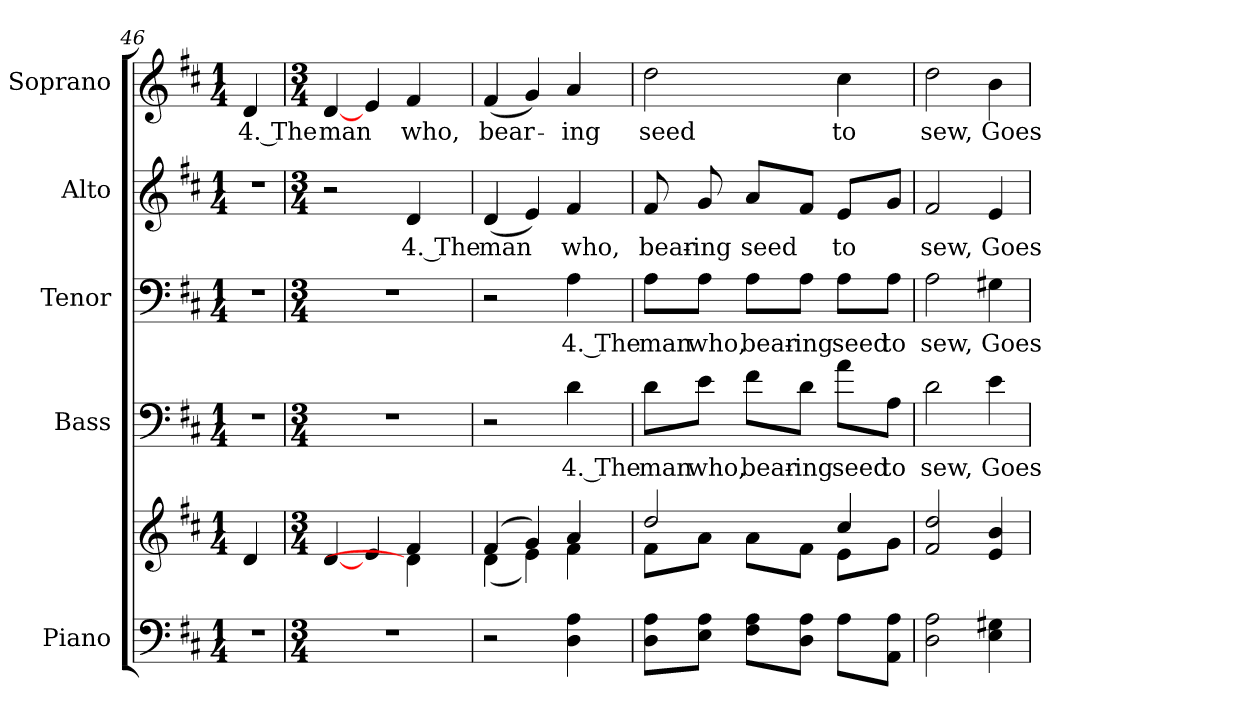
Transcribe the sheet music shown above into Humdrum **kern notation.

**kern	**kern	**kern	**text	**kern	**text	**kern	**text	**kern	**text
*part5	*part5	*part4	*part4	*part3	*part3	*part2	*part2	*part1	*part1
*staff6	*staff5	*staff4	*staff4	*staff3	*staff3	*staff2	*staff2	*staff1	*staff1
*I"Piano	*	*I"Bass	*	*I"Tenor	*	*I"Alto	*	*I"Soprano	*
*I'Pno.	*	*I'B.	*	*I'T.	*	*I'A.	*	*I'S.	*
*clefF4	*clefG2	*clefF4	*	*clefF4	*	*clefG2	*	*clefG2	*
*	*	*ITrd7c12	*	*	*	*	*	*	*
*k[f#c#]	*k[f#c#]	*k[f#c#]	*	*k[f#c#]	*	*k[f#c#]	*	*k[f#c#]	*
*D:	*D:	*D:	*	*D:	*	*D:	*	*D:	*
*M1/4	*M1/4	*M1/4	*	*M1/4	*	*M1/4	*	*M1/4	*
=46	=46	=46	=46	=46	=46	=46	=46	=46	=46
!LO:N:vis=1	!	!LO:N:vis=1	!	!LO:N:vis=1	!	!LO:N:vis=1	!	!	!
!	!	!	!	!	!	!	!	!	!LO:LY:b:color=#000000
4r	4di/	4r	.	4r	.	4r	.	4di/	4. The
=47	=47	=47	=47	=47	=47	=47	=47	=47	=47
*M3/4	*M3/4	*M3/4	*	*M3/4	*	*M3/4	*	*M3/4	*
!LO:N:vis=1	!	!LO:N:vis=1	!	!LO:N:vis=1	!	!	!	!	!
*	*^	*	*	*	*	*	*	*	*
!	!	!	!	!	!	!	!	!	!	!LO:LY:b:color=#000000
2.r	[<4di/	2ryy	2.r	.	2.r	.	2r	.	[<4di/	man
.	4ei/	.	.	.	.	.	.	.	4ei/	.
!	!	!	!	!	!	!	!	!LO:LY:b:color=#000000	!	!
!	!	!	!	!	!	!	!	!	!	!LO:LY:b:color=#000000
.	4f#i/	4di\]	.	.	.	.	4di/	4. The	4f#i/	who,
=48	=48	=48	=48	=48	=48	=48	=48	=48	=48	=48
!	!	!	!	!	!	!	!	!LO:LY:b:color=#000000	!	!
!	!	!	!	!	!	!	!	!	!	!LO:LY:b:color=#000000
2r	(4f#i/	(4di\	2r	.	2r	.	(4di/	man	(4f#i/	bear-
.	4gi/)	4ei\)	.	.	.	.	4ei/)	.	4gi/)	.
!	!	!	!	!LO:LY:b:color=#000000	!	!	!	!	!	!
!	!	!	!	!	!	!LO:LY:b:color=#000000	!	!	!	!
!	!	!	!	!	!	!	!	!LO:LY:b:color=#000000	!	!
!	!	!	!	!	!	!	!	!	!	!LO:LY:b:color=#000000
4Di\ 4Ai	4ai/	4f#i\	4Di\	4. The	4Ai\	4. The	4f#i/	who,	4ai/	-ing
!!LO:PB:g=z
=49	=49	=49	=49	=49	=49	=49	=49	=49	=49	=49
!	!	!	!	!LO:LY:b:color=#000000	!	!	!	!	!	!
!	!	!	!	!	!	!LO:LY:b:color=#000000	!	!	!	!
!	!	!	!	!	!	!	!	!LO:LY:b:color=#000000	!	!
!	!	!	!	!	!	!	!	!	!	!LO:LY:b:color=#000000
8Di\ 8Ai\L	2ddi/	8f#i\L	8Di\L	man	8Ai\L	man	8f#i/	bear-	2ddi\	seed
!	!	!	!	!LO:LY:b:color=#000000	!	!	!	!	!	!
!	!	!	!	!	!	!LO:LY:b:color=#000000	!	!	!	!
!	!	!	!	!	!	!	!	!LO:LY:b:color=#000000	!	!
8Ei\ 8Ai\J	.	8ai\J	8Ei\J	who,	8Ai\J	who,	8gi/	-ing	.	.
!	!	!	!	!LO:LY:b:color=#000000	!	!	!	!	!	!
!	!	!	!	!	!	!LO:LY:b:color=#000000	!	!	!	!
!	!	!	!	!	!	!	!	!LO:LY:b:color=#000000	!	!
8F#i\ 8Ai\L	.	8ai\L	8F#i\L	bear-	8Ai\L	bear-	8ai/L	seed	.	.
!	!	!	!	!LO:LY:b:color=#000000	!	!	!	!	!	!
!	!	!	!	!	!	!LO:LY:b:color=#000000	!	!	!	!
8Di\ 8Ai\J	.	8f#i\J	8Di\J	-ing	8Ai\J	-ing	8f#i/J	.	.	.
!	!	!	!	!LO:LY:b:color=#000000	!	!	!	!	!	!
!	!	!	!	!	!	!LO:LY:b:color=#000000	!	!	!	!
!	!	!	!	!	!	!	!	!LO:LY:b:color=#000000	!	!
!	!	!	!	!	!	!	!	!	!	!LO:LY:b:color=#000000
8Ai\L	4cc#i/	8ei\L	8Ai\L	seed	8Ai\L	seed	8ei/L	to	4cc#i\	to
!	!	!	!	!LO:LY:b:color=#000000	!	!	!	!	!	!
!	!	!	!	!	!	!LO:LY:b:color=#000000	!	!	!	!
8AAi\ 8Ai\J	.	8gi\J	8AAi\J	to	8Ai\J	to	8gi/J	.	.	.
*	*v	*v	*	*	*	*	*	*	*	*
=50	=50	=50	=50	=50	=50	=50	=50	=50	=50
*	*^	*	*	*	*	*	*	*	*
!	!	!	!	!LO:LY:b:color=#000000	!	!	!	!	!	!
*	*v	*v	*	*	*	*	*	*	*	*
*	*^	*	*	*	*	*	*	*	*
!	!	!	!	!	!	!LO:LY:b:color=#000000	!	!	!	!
*	*v	*v	*	*	*	*	*	*	*	*
*	*^	*	*	*	*	*	*	*	*
!	!	!	!	!	!	!	!	!LO:LY:b:color=#000000	!	!
*	*v	*v	*	*	*	*	*	*	*	*
*	*^	*	*	*	*	*	*	*	*
!	!	!	!	!	!	!	!	!	!	!LO:LY:b:color=#000000
*	*v	*v	*	*	*	*	*	*	*	*
2Di\ 2Ai	2f#i/ 2ddi	2Di\	sew,	2Ai\	sew,	2f#i/	sew,	2ddi\	sew,
!	!	!	!LO:LY:b:color=#000000	!	!	!	!	!	!
!	!	!	!	!	!LO:LY:b:color=#000000	!	!	!	!
!	!	!	!	!	!	!	!LO:LY:b:color=#000000	!	!
!	!	!	!	!	!	!	!	!	!LO:LY:b:color=#000000
4Ei\ 4G#Xi	4ei/ 4bi	4Ei\	Goes	4G#Xi\	Goes	4ei/	Goes	4bi\	Goes
=	=	=	=	=	=	=	=	=	=
*-	*-	*-	*-	*-	*-	*-	*-	*-	*-
